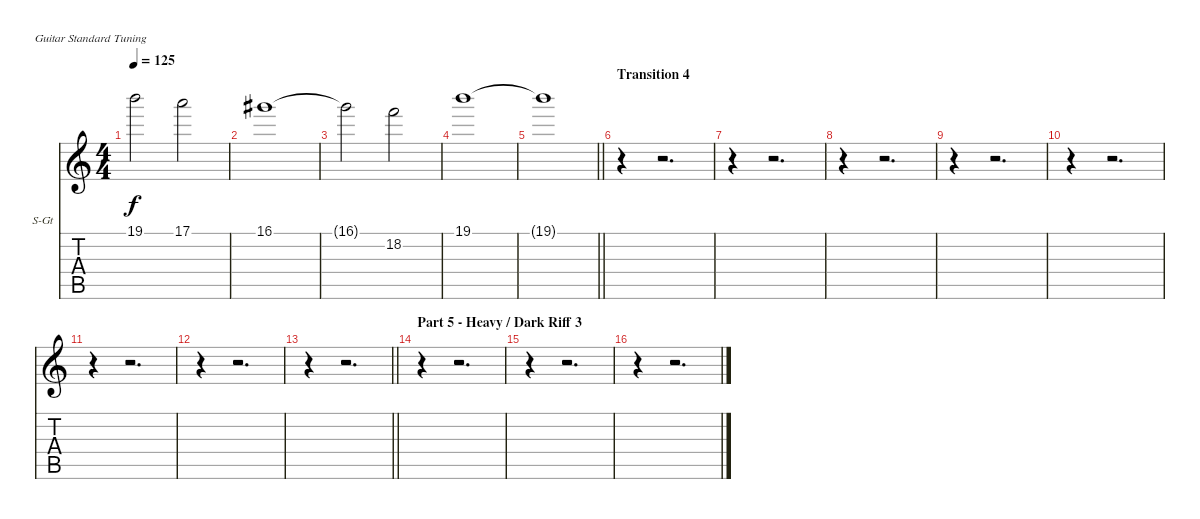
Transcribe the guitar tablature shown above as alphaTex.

\bracketExtendMode nobrackets
\firstSystemTrackNameOrientation horizontal
\otherSystemsTrackNameOrientation horizontal
\track ("Karin Svensson" "S-Gt") {instrument violin}
\staff {score tabs}
\tuning (E4 B3 G3 D3 A2 E2)
\displaytranspose 12
\ts (4 4)
\tempo 125
\clef g2
\ks c
19.1{t}.2{dy f} 17.1.2 |
16.1.1 |
16.1{t}.2 18.2.2 |
19.1.1 |
\barLineRight lightlight
19.1{t}.1 |
\section ("" "Transition 4")
r.4 r.2{d} |
r.4 r.2{d} |
r.4 r.2{d} |
r.4 r.2{d} |
r.4 r.2{d} |
r.4 r.2{d} |
r.4 r.2{d} |
\barLineRight lightlight
r.4 r.2{d} |
\section ("" "Part 5 - Heavy / Dark Riff 3")
r.4 r.2{d} |
r.4 r.2{d} |
r.4 r.2{d}
